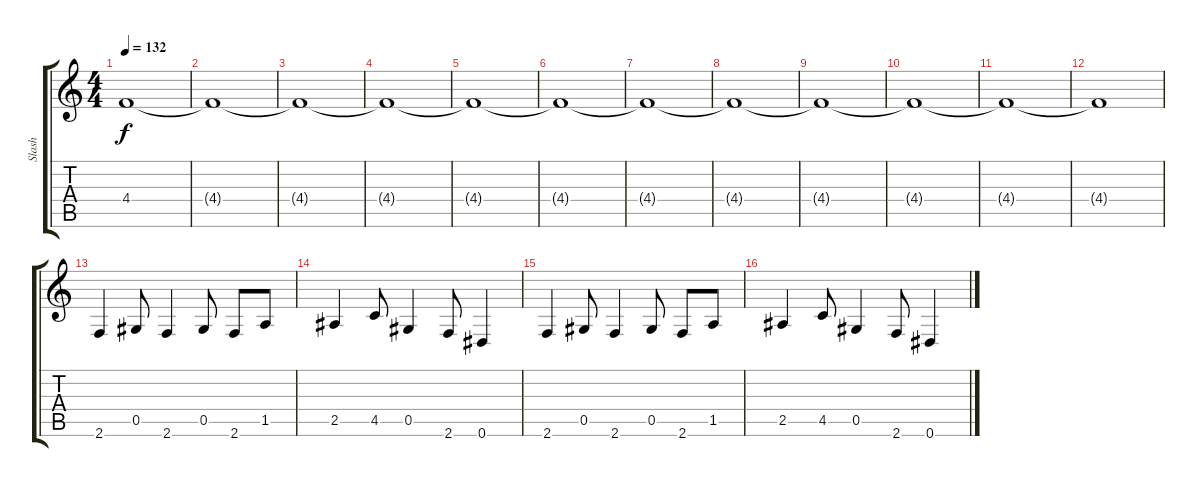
\track ("Slash" "Slash") {instrument distortionguitar}
\staff {score tabs}
\tuning (Eb4 Bb3 Gb3 Db3 Ab2 Eb2) {hide}
\ts (4 4)
\tempo 132
\clef g2
\ks c
4.4.1{dy f instrument distortionguitar} |
4.4{t}.1 |
4.4{t}.1 |
4.4{t}.1 |
4.4{t}.1 |
4.4{t}.1 |
4.4{t}.1 |
4.4{t}.1 |
4.4{t}.1 |
4.4{t}.1 |
4.4{t}.1 |
4.4{t}.1 |
2.6.4 0.5.8 2.6.4 0.5.8 2.6.8 1.5.8 |
2.5.4 4.5.8 0.5.4 2.6.8 0.6.4 |
2.6.4 0.5.8 2.6.4 0.5.8 2.6.8 1.5.8 |
2.5.4 4.5.8 0.5.4 2.6.8 0.6.4
